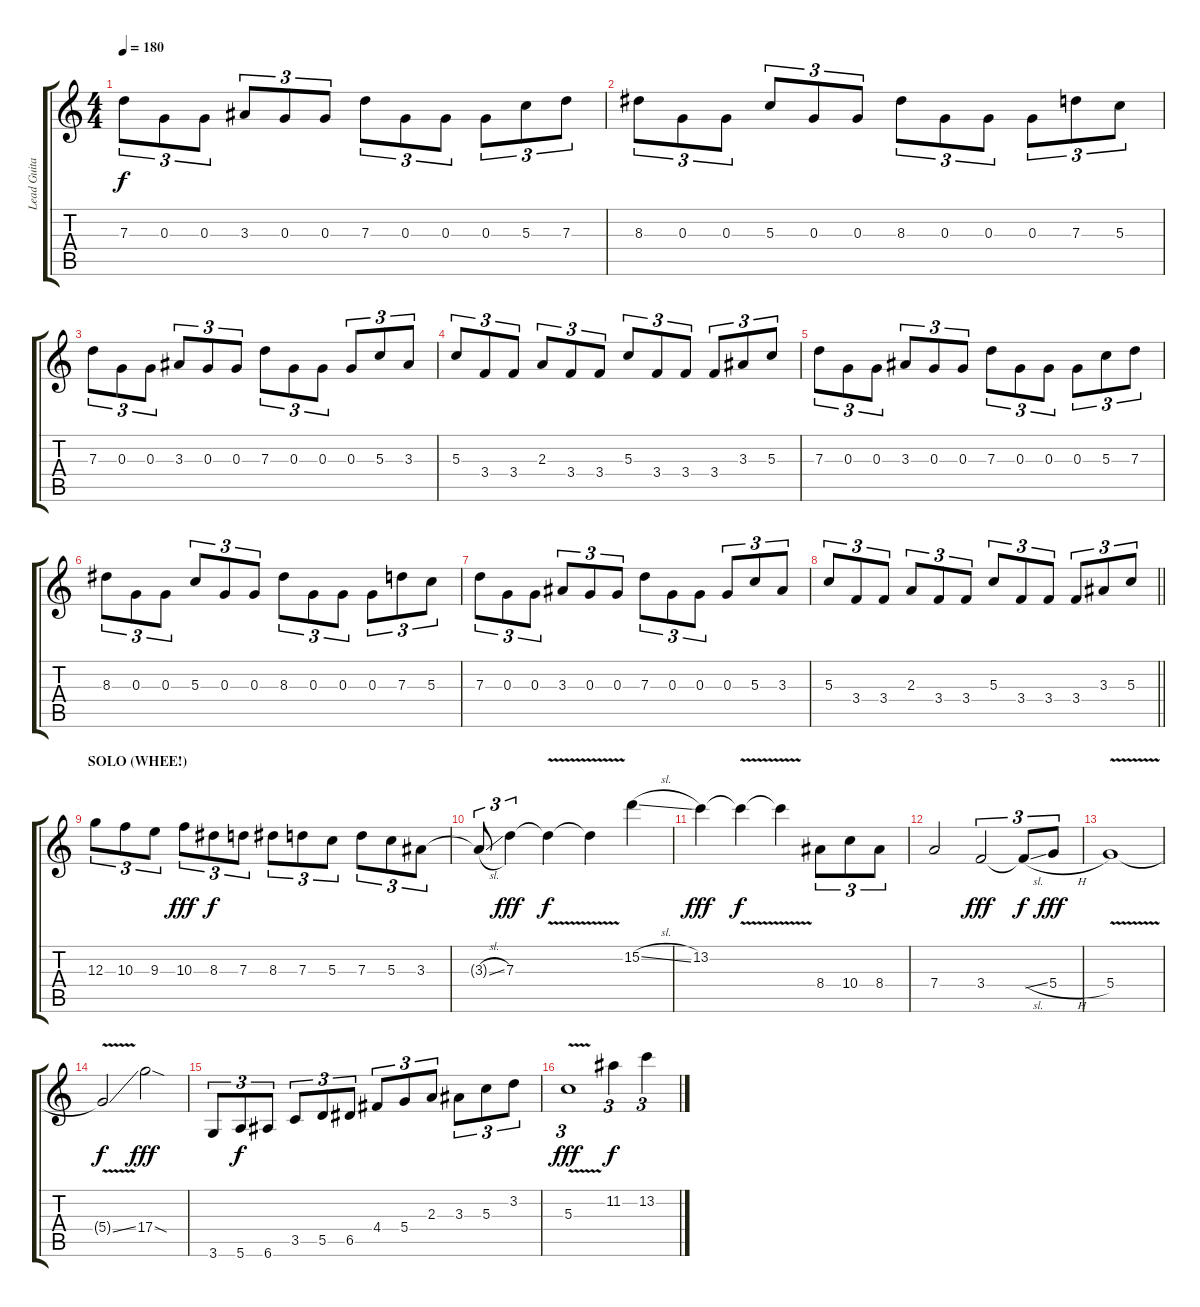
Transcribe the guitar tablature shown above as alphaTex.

\track ("Lead Guitar" "Lead Guita") {instrument distortionguitar}
\staff {score tabs}
\tuning (E4 B3 G3 D3 A2 E2) {hide}
\ts (4 4)
\tempo 180
\clef g2
\ks c
7.3.8{tu (3 2) dy f} 0.3.8{tu (3 2)} 0.3.8{tu (3 2)} 3.3.8{tu (3 2)} 0.3.8{tu (3 2)} 0.3.8{tu (3 2)} 7.3.8{tu (3 2)} 0.3.8{tu (3 2)} 0.3.8{tu (3 2)} 0.3.8{tu (3 2)} 5.3.8{tu (3 2)} 7.3.8{tu (3 2)} |
8.3.8{tu (3 2)} 0.3.8{tu (3 2)} 0.3.8{tu (3 2)} 5.3.8{tu (3 2)} 0.3.8{tu (3 2)} 0.3.8{tu (3 2)} 8.3.8{tu (3 2)} 0.3.8{tu (3 2)} 0.3.8{tu (3 2)} 0.3.8{tu (3 2)} 7.3.8{tu (3 2)} 5.3.8{tu (3 2)} |
7.3.8{tu (3 2)} 0.3.8{tu (3 2)} 0.3.8{tu (3 2)} 3.3.8{tu (3 2)} 0.3.8{tu (3 2)} 0.3.8{tu (3 2)} 7.3.8{tu (3 2)} 0.3.8{tu (3 2)} 0.3.8{tu (3 2)} 0.3.8{tu (3 2)} 5.3.8{tu (3 2)} 3.3.8{tu (3 2)} |
5.3.8{tu (3 2)} 3.4.8{tu (3 2)} 3.4.8{tu (3 2)} 2.3.8{tu (3 2)} 3.4.8{tu (3 2)} 3.4.8{tu (3 2)} 5.3.8{tu (3 2)} 3.4.8{tu (3 2)} 3.4.8{tu (3 2)} 3.4.8{tu (3 2)} 3.3.8{tu (3 2)} 5.3.8{tu (3 2)} |
7.3.8{tu (3 2)} 0.3.8{tu (3 2)} 0.3.8{tu (3 2)} 3.3.8{tu (3 2)} 0.3.8{tu (3 2)} 0.3.8{tu (3 2)} 7.3.8{tu (3 2)} 0.3.8{tu (3 2)} 0.3.8{tu (3 2)} 0.3.8{tu (3 2)} 5.3.8{tu (3 2)} 7.3.8{tu (3 2)} |
8.3.8{tu (3 2)} 0.3.8{tu (3 2)} 0.3.8{tu (3 2)} 5.3.8{tu (3 2)} 0.3.8{tu (3 2)} 0.3.8{tu (3 2)} 8.3.8{tu (3 2)} 0.3.8{tu (3 2)} 0.3.8{tu (3 2)} 0.3.8{tu (3 2)} 7.3.8{tu (3 2)} 5.3.8{tu (3 2)} |
7.3.8{tu (3 2)} 0.3.8{tu (3 2)} 0.3.8{tu (3 2)} 3.3.8{tu (3 2)} 0.3.8{tu (3 2)} 0.3.8{tu (3 2)} 7.3.8{tu (3 2)} 0.3.8{tu (3 2)} 0.3.8{tu (3 2)} 0.3.8{tu (3 2)} 5.3.8{tu (3 2)} 3.3.8{tu (3 2)} |
\barLineRight lightlight
5.3.8{tu (3 2)} 3.4.8{tu (3 2)} 3.4.8{tu (3 2)} 2.3.8{tu (3 2)} 3.4.8{tu (3 2)} 3.4.8{tu (3 2)} 5.3.8{tu (3 2)} 3.4.8{tu (3 2)} 3.4.8{tu (3 2)} 3.4.8{tu (3 2)} 3.3.8{tu (3 2)} 5.3.8{tu (3 2)} |
\section ("" "SOLO (WHEE!)")
12.3.8{tu (3 2) instrument overdrivenguitar} 10.3.8{tu (3 2)} 9.3.8{tu (3 2)} 10.3.8{tu (3 2) dy fff} 8.3.8{tu (3 2) dy f} 7.3.8{tu (3 2)} 8.3.8{tu (3 2)} 7.3.8{tu (3 2)} 5.3.8{tu (3 2)} 7.3.8{tu (3 2)} 5.3.8{tu (3 2)} 3.3.8{tu (3 2)} |
3.3{sl t}.8{tu (3 2)} 7.3.4{tu (3 2) dy fff} 7.3{v t}.4{dy f} 7.3{t}.4 15.2{sl}.4 |
13.2.4{dy fff} 13.2{v t}.4{dy f} 13.2{t}.4 8.4.8{tu (3 2)} 10.4.8{tu (3 2)} 8.4.8{tu (3 2)} |
7.4.2 3.4.2{tu (3 2) dy fff} 3.4{sl t}.8{tu (3 2) dy f} 5.4{h}.8{tu (3 2) dy fff} |
5.4{v}.1 |
5.4{ss t}.2{dy f} 17.4{sod}.2{dy fff} |
3.6.8{tu (3 2)} 5.6.8{tu (3 2) dy f} 6.6.8{tu (3 2)} 3.5.8{tu (3 2)} 5.5.8{tu (3 2)} 6.5.8{tu (3 2)} 4.4.8{tu (3 2)} 5.4.8{tu (3 2)} 2.3.8{tu (3 2)} 3.3.8{tu (3 2)} 5.3.8{tu (3 2)} 3.2.8{tu (3 2)} |
5.3{v}.1{tu (3 2) dy fff} 11.2.4{tu (3 2) dy f} 13.2.4{tu (3 2)}
